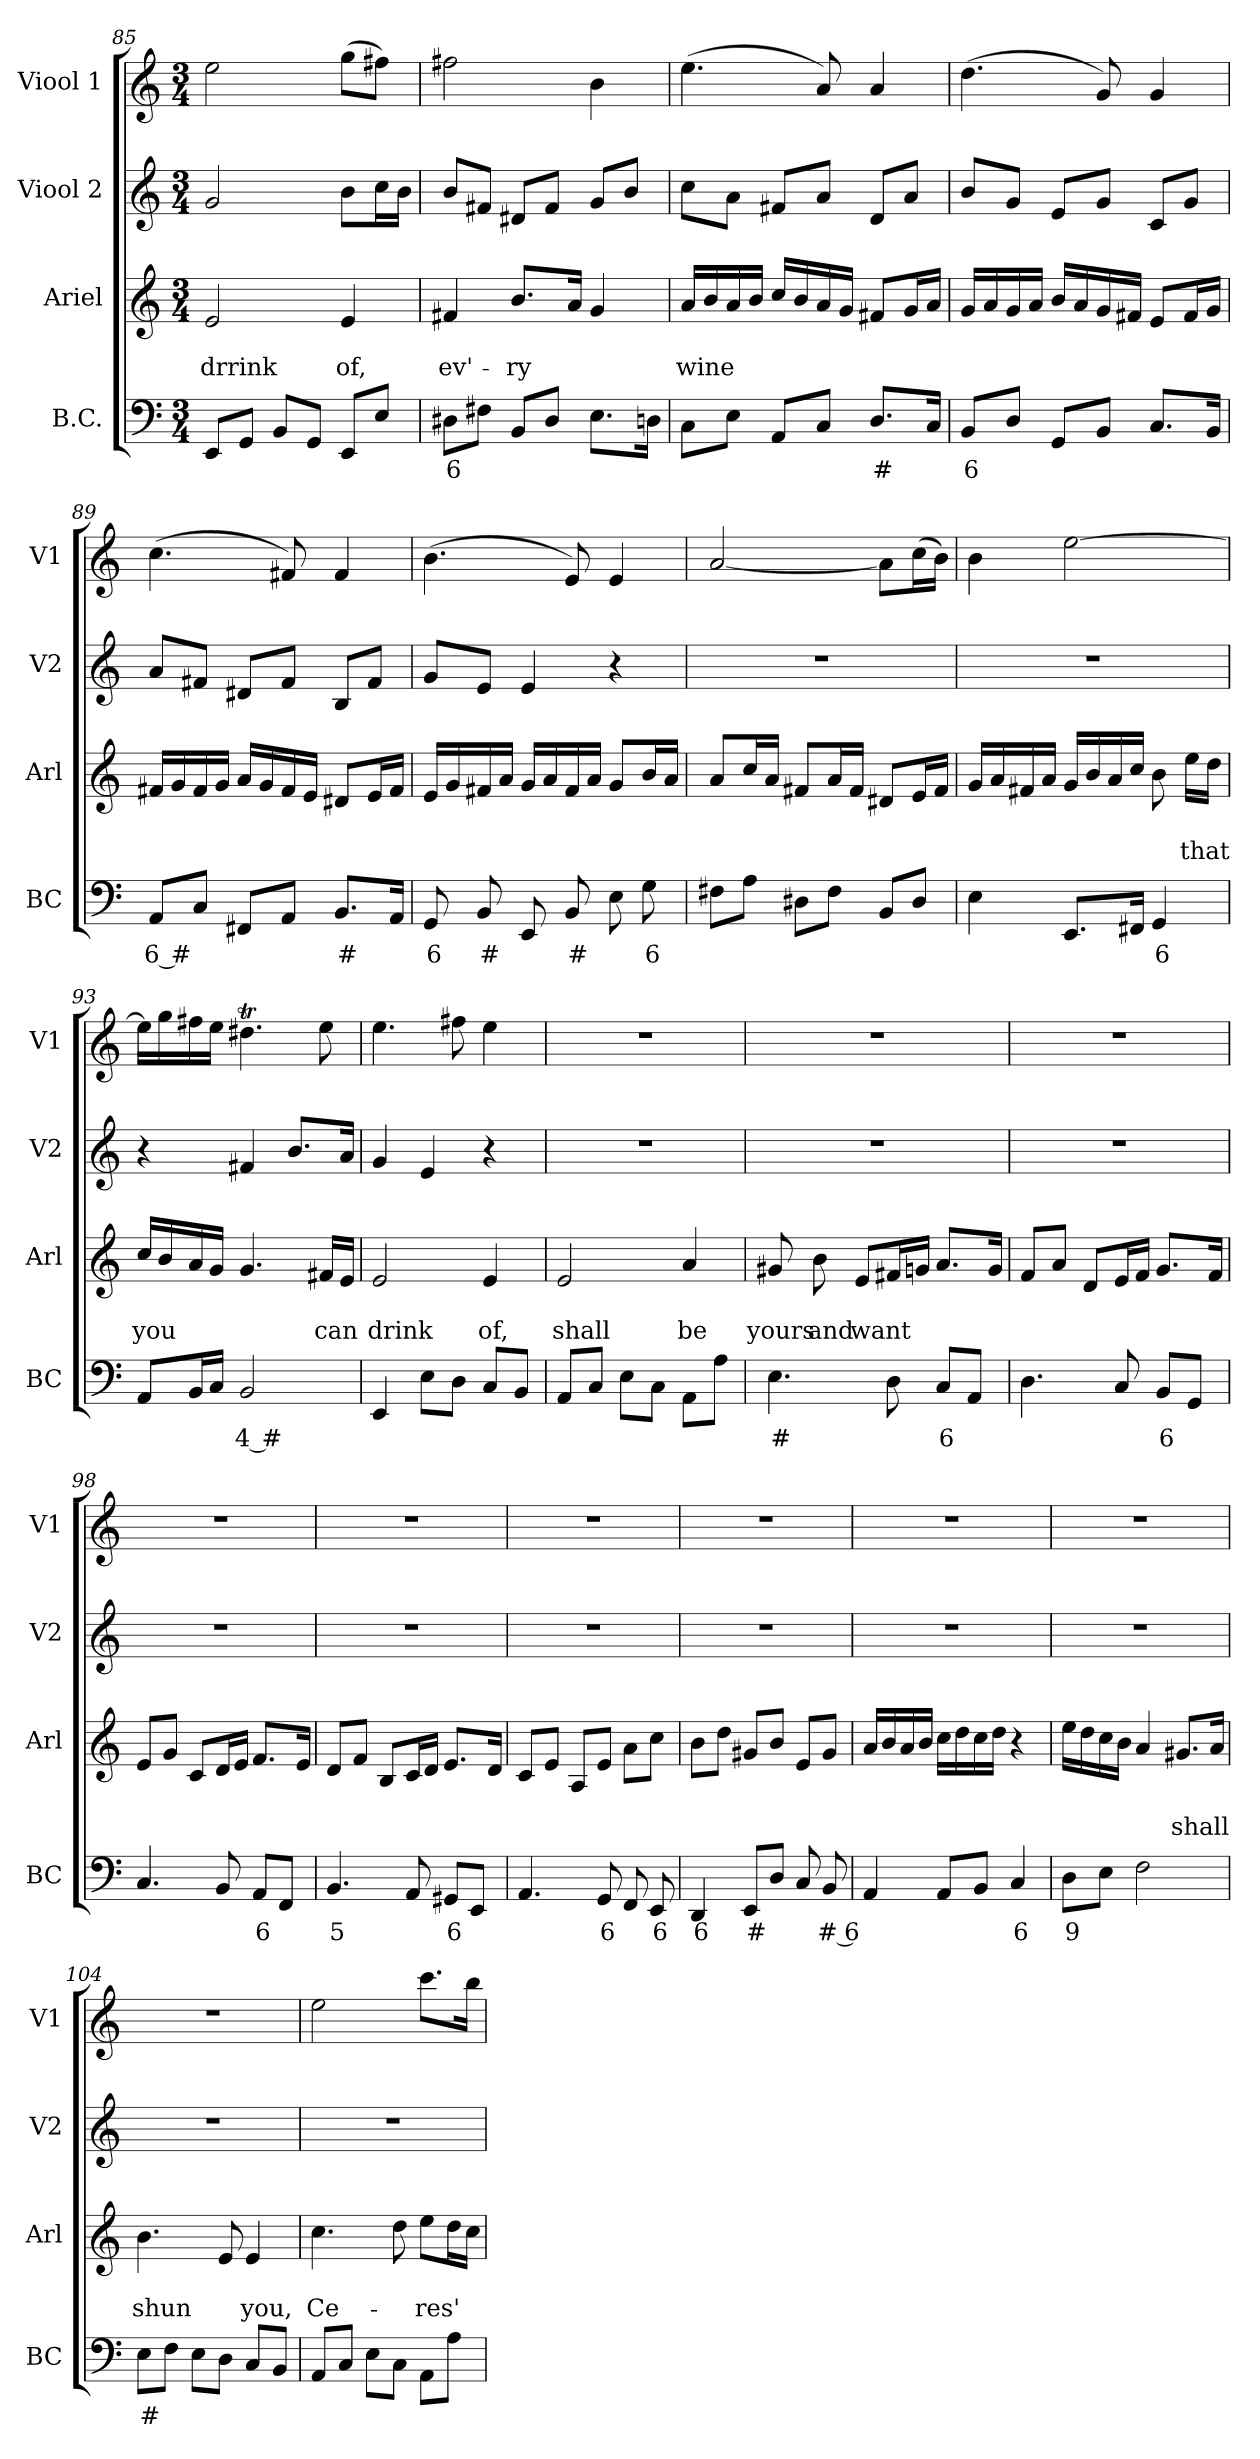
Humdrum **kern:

**kern	**text	**kern	**text	**text	**kern	**kern
*part4	*part4	*part3	*part3	*part3	*part2	*part1
*staff4	*staff4	*staff3	*staff3	*staff3	*staff2	*staff1
*I"B.C.	*	*I"Ariel	*	*	*I"Viool 2	*I"Viool 1
*I'BC	*	*I'Arl	*	*	*I'V2	*I'V1
*clefF4	*	*clefG2	*	*	*clefG2	*clefG2
*k[]	*	*k[]	*	*	*k[]	*k[]
*C:	*	*C:	*	*	*C:	*C:
*M3/4	*	*M3/4	*	*	*M3/4	*M3/4
=85	=85	=85	=85	=85	=85	=85
!	!	!	!	!LO:LY:b	!	!
8EE/L	.	2e/	.	drrink	2g/	2ee\
8GG/J	.	.	.	.	.	.
8BB/L	.	.	.	.	.	.
8GG/J	.	.	.	.	.	.
!	!	!	!	!LO:LY:b	!	!
8EE/L	.	4e/	.	of,	8b\L	(>8gg\L
8E/J	.	.	.	.	16cc\L	8ff#X\J)
.	.	.	.	.	16b\JJ	.
=86	=86	=86	=86	=86	=86	=86
!	!LO:LY:b	!	!	!LO:LY:b	!	!
8D#X\L	6	4f#X/	.	ev'-	8b/L	2ff#X\
8F#X\J	.	.	.	.	8f#X/J	.
!	!	!	!	!LO:LY:b	!	!
8BB/L	.	8.b/L	.	-ry	8d#X/L	.
8D#/J	.	.	.	.	8f#/J	.
.	.	16a/Jk	.	.	.	.
8.E\L	.	4g/	.	.	8g/L	4b\
.	.	.	.	.	8b/J	.
16Dn\Jk	.	.	.	.	.	.
!!LO:LB:g=z
=87	=87	=87	=87	=87	=87	=87
!	!	!	!	!LO:LY:b	!	!
8C\L	.	16a/LL	.	wine	8cc\L	(>4.ee\
.	.	16b/	.	.	.	.
8E\J	.	16a/	.	.	8a\J	.
.	.	16b/JJ	.	.	.	.
8AA/L	.	16cc/LL	.	.	8f#X/L	.
.	.	16b/	.	.	.	.
8C/J	.	16a/	.	.	8a/J	8a/)
.	.	16g/JJ	.	.	.	.
!	!LO:LY:b	!	!	!	!	!
8.D/L	#	8f#X/L	.	.	8d/L	4a/
.	.	16g/L	.	.	8a/J	.
16C/Jk	.	16a/JJ	.	.	.	.
=88	=88	=88	=88	=88	=88	=88
!	!LO:LY:b	!	!	!	!	!
8BB/L	6	16g/LL	.	.	8b/L	(>4.dd\
.	.	16a/	.	.	.	.
8D/J	.	16g/	.	.	8g/J	.
.	.	16a/JJ	.	.	.	.
8GG/L	.	16b/LL	.	.	8e/L	.
.	.	16a/	.	.	.	.
8BB/J	.	16g/	.	.	8g/J	8g/)
.	.	16f#X/JJ	.	.	.	.
8.C/L	.	8e/L	.	.	8c/L	4g/
.	.	16f#/L	.	.	8g/J	.
16BB/Jk	.	16g/JJ	.	.	.	.
=89	=89	=89	=89	=89	=89	=89
!	!LO:LY:b	!	!	!	!	!
8AA/L	6 #	16f#X/LL	.	.	8a/L	(>4.cc\
.	.	16g/	.	.	.	.
8C/J	.	16f#/	.	.	8f#X/J	.
.	.	16g/JJ	.	.	.	.
8FF#X/L	.	16a/LL	.	.	8d#X/L	.
.	.	16g/	.	.	.	.
8AA/J	.	16f#/	.	.	8f#/J	8f#X/)
.	.	16e/JJ	.	.	.	.
!	!LO:LY:b	!	!	!	!	!
8.BB/L	#	8d#X/L	.	.	8B/L	4f#/
.	.	16e/L	.	.	8f#/J	.
16AA/Jk	.	16f#/JJ	.	.	.	.
!!LO:LB:g=z
=90	=90	=90	=90	=90	=90	=90
!	!LO:LY:b	!	!	!	!	!
8GG/	6	16e/LL	.	.	8g/L	(>4.b\
.	.	16g/	.	.	.	.
!	!LO:LY:b	!	!	!	!	!
8BB/	#	16f#X/	.	.	8e/J	.
.	.	16a/JJ	.	.	.	.
8EE/	.	16g/LL	.	.	4e/	.
.	.	16a/	.	.	.	.
!	!LO:LY:b	!	!	!	!	!
8BB/	#	16f#/	.	.	.	8e/)
.	.	16a/JJ	.	.	.	.
8E\	.	8g/L	.	.	4r	4e/
!	!LO:LY:b	!	!	!	!	!
8G\	6	16b/L	.	.	.	.
.	.	16a/JJ	.	.	.	.
=91	=91	=91	=91	=91	=91	=91
8F#X\L	.	8a/L	.	.	2.r	[2a/
8A\J	.	16cc/L	.	.	.	.
.	.	16a/JJ	.	.	.	.
8D#X\L	.	8f#X/L	.	.	.	.
8F#\J	.	16a/L	.	.	.	.
.	.	16f#/JJ	.	.	.	.
8BB/L	.	8d#X/L	.	.	.	8a\L]
8D#/J	.	16e/L	.	.	.	(>16cc\L
.	.	16f#/JJ	.	.	.	16b\JJ)
=92	=92	=92	=92	=92	=92	=92
4E\	.	16g/LL	.	.	2.r	4b\
.	.	16a/	.	.	.	.
.	.	16f#X/	.	.	.	.
.	.	16a/JJ	.	.	.	.
8.EE/L	.	16g/LL	.	.	.	[2ee\
.	.	16b/	.	.	.	.
.	.	16a/	.	.	.	.
16FF#X/Jk	.	16cc/JJ	.	.	.	.
!	!LO:LY:b	!	!	!	!	!
4GG/	6	8b\	.	.	.	.
!	!	!	!	!LO:LY:b	!	!
.	.	16ee\LL	.	that	.	.
.	.	16dd\JJ	.	.	.	.
=93	=93	=93	=93	=93	=93	=93
!	!	!	!	!LO:LY:b	!	!
8AA/L	.	16cc/LL	.	you	4r	16ee\LL]
.	.	16b/	.	.	.	16gg\
16BB/L	.	16a/	.	.	.	16ff#X\
16C/JJ	.	16g/JJ	.	.	.	16ee\JJ
!	!LO:LY:b	!	!	!	!	!
2BB/	4 #	4.g/	.	.	4f#X/	4.dd#Xt\
.	.	.	.	.	8.b/L	.
!	!	!	!	!LO:LY:b	!	!
.	.	16f#X/LL	.	can	.	8ee\
.	.	16e/JJ	.	.	16a/Jk	.
!!LO:PB:g=z
=94	=94	=94	=94	=94	=94	=94
!	!	!	!	!LO:LY:b	!	!
4EE/	.	2e/	.	drink	4g/	4.ee\
8E\L	.	.	.	.	4e/	.
8D\J	.	.	.	.	.	8ff#X\
!	!	!	!	!LO:LY:b	!	!
8C/L	.	4e/	.	of,	4r	4ee\
8BB/J	.	.	.	.	.	.
=95	=95	=95	=95	=95	=95	=95
!	!	!	!	!LO:LY:b	!	!
8AA/L	.	2e/	.	shall	2.r	2.r
8C/J	.	.	.	.	.	.
8E\L	.	.	.	.	.	.
8C\J	.	.	.	.	.	.
!	!	!	!	!LO:LY:b	!	!
8AA\L	.	4a/	.	be	.	.
8A\J	.	.	.	.	.	.
=96	=96	=96	=96	=96	=96	=96
!	!LO:LY:b	!	!	!LO:LY:b	!	!
4.E\	#	8g#X/	.	yours	2.r	2.r
!	!	!	!	!LO:LY:b	!	!
.	.	8b\	.	and	.	.
!	!	!	!	!LO:LY:b	!	!
.	.	8e/L	.	want	.	.
8D\	.	16f#X/L	.	.	.	.
.	.	16gn/JJ	.	.	.	.
!	!LO:LY:b	!	!	!	!	!
8C/L	6	8.a/L	.	.	.	.
8AA/J	.	.	.	.	.	.
.	.	16g/Jk	.	.	.	.
=97	=97	=97	=97	=97	=97	=97
4.D\	.	8f/L	.	.	2.r	2.r
.	.	8a/J	.	.	.	.
.	.	8d/L	.	.	.	.
8C/	.	16e/L	.	.	.	.
.	.	16f/JJ	.	.	.	.
!	!LO:LY:b	!	!	!	!	!
8BB/L	6	8.g/L	.	.	.	.
8GG/J	.	.	.	.	.	.
.	.	16f/Jk	.	.	.	.
!!LO:LB:g=z
=98	=98	=98	=98	=98	=98	=98
4.C/	.	8e/L	.	.	2.r	2.r
.	.	8g/J	.	.	.	.
.	.	8c/L	.	.	.	.
8BB/	.	16d/L	.	.	.	.
.	.	16e/JJ	.	.	.	.
!	!LO:LY:b	!	!	!	!	!
8AA/L	6	8.f/L	.	.	.	.
8FF/J	.	.	.	.	.	.
.	.	16e/Jk	.	.	.	.
=99	=99	=99	=99	=99	=99	=99
!	!LO:LY:b	!	!	!	!	!
4.BB/	5	8d/L	.	.	2.r	2.r
.	.	8f/J	.	.	.	.
.	.	8B/L	.	.	.	.
8AA/	.	16c/L	.	.	.	.
.	.	16d/JJ	.	.	.	.
!	!LO:LY:b	!	!	!	!	!
8GG#X/L	6	8.e/L	.	.	.	.
8EE/J	.	.	.	.	.	.
.	.	16d/Jk	.	.	.	.
=100	=100	=100	=100	=100	=100	=100
4.AA/	.	8c/L	.	.	2.r	2.r
.	.	8e/J	.	.	.	.
.	.	8A/L	.	.	.	.
!	!LO:LY:b	!	!	!	!	!
8GG/	6	8e/J	.	.	.	.
8FF/	.	8a\L	.	.	.	.
!	!LO:LY:b	!	!	!	!	!
8EE/	6	8cc\J	.	.	.	.
=101	=101	=101	=101	=101	=101	=101
!	!LO:LY:b	!	!	!	!	!
4DD/	6	8b\L	.	.	2.r	2.r
.	.	8dd\J	.	.	.	.
!	!LO:LY:b	!	!	!	!	!
8EE/L	#	8g#X/L	.	.	.	.
8D/J	.	8b/J	.	.	.	.
8C/	.	8e/L	.	.	.	.
!	!LO:LY:b	!	!	!	!	!
8BB/	# 6	8g#/J	.	.	.	.
!!LO:LB:g=z
=102	=102	=102	=102	=102	=102	=102
4AA/	.	16a/LL	.	.	2.r	2.r
.	.	16b/	.	.	.	.
.	.	16a/	.	.	.	.
.	.	16b/JJ	.	.	.	.
8AA/L	.	16cc\LL	.	.	.	.
.	.	16dd\	.	.	.	.
8BB/J	.	16cc\	.	.	.	.
.	.	16dd\JJ	.	.	.	.
!	!LO:LY:b	!	!	!	!	!
4C/	6	4r	.	.	.	.
=103	=103	=103	=103	=103	=103	=103
!	!LO:LY:b	!	!	!	!	!
8D\L	9	16ee\LL	.	.	2.r	2.r
.	.	16dd\	.	.	.	.
8E\J	.	16cc\	.	.	.	.
.	.	16b\JJ	.	.	.	.
2F\	.	4a/	.	.	.	.
!	!	!	!	!LO:LY:b	!	!
.	.	8.g#X/L	.	shall	.	.
.	.	16a/Jk	.	.	.	.
=104	=104	=104	=104	=104	=104	=104
!	!LO:LY:b	!	!	!LO:LY:b	!	!
8E\L	#	4.b\	.	shun	2.r	2.r
8F\J	.	.	.	.	.	.
8E\L	.	.	.	.	.	.
8D\J	.	8e/	.	.	.	.
!	!	!	!	!LO:LY:b	!	!
8C/L	.	4e/	.	you,	.	.
8BB/J	.	.	.	.	.	.
=105	=105	=105	=105	=105	=105	=105
!	!	!	!	!LO:LY:b	!	!
8AA/L	.	4.cc\	.	Ce-	2.r	2ee\
8C/J	.	.	.	.	.	.
8E\L	.	.	.	.	.	.
8C\J	.	8dd\	.	.	.	.
!	!	!	!	!LO:LY:b	!	!
8AA\L	.	8ee\L	.	-res'	.	8.ccc\L
8A\J	.	16dd\L	.	.	.	.
.	.	16cc\JJ	.	.	.	16bb\Jk
=	=	=	=	=	=	=
*-	*-	*-	*-	*-	*-	*-
